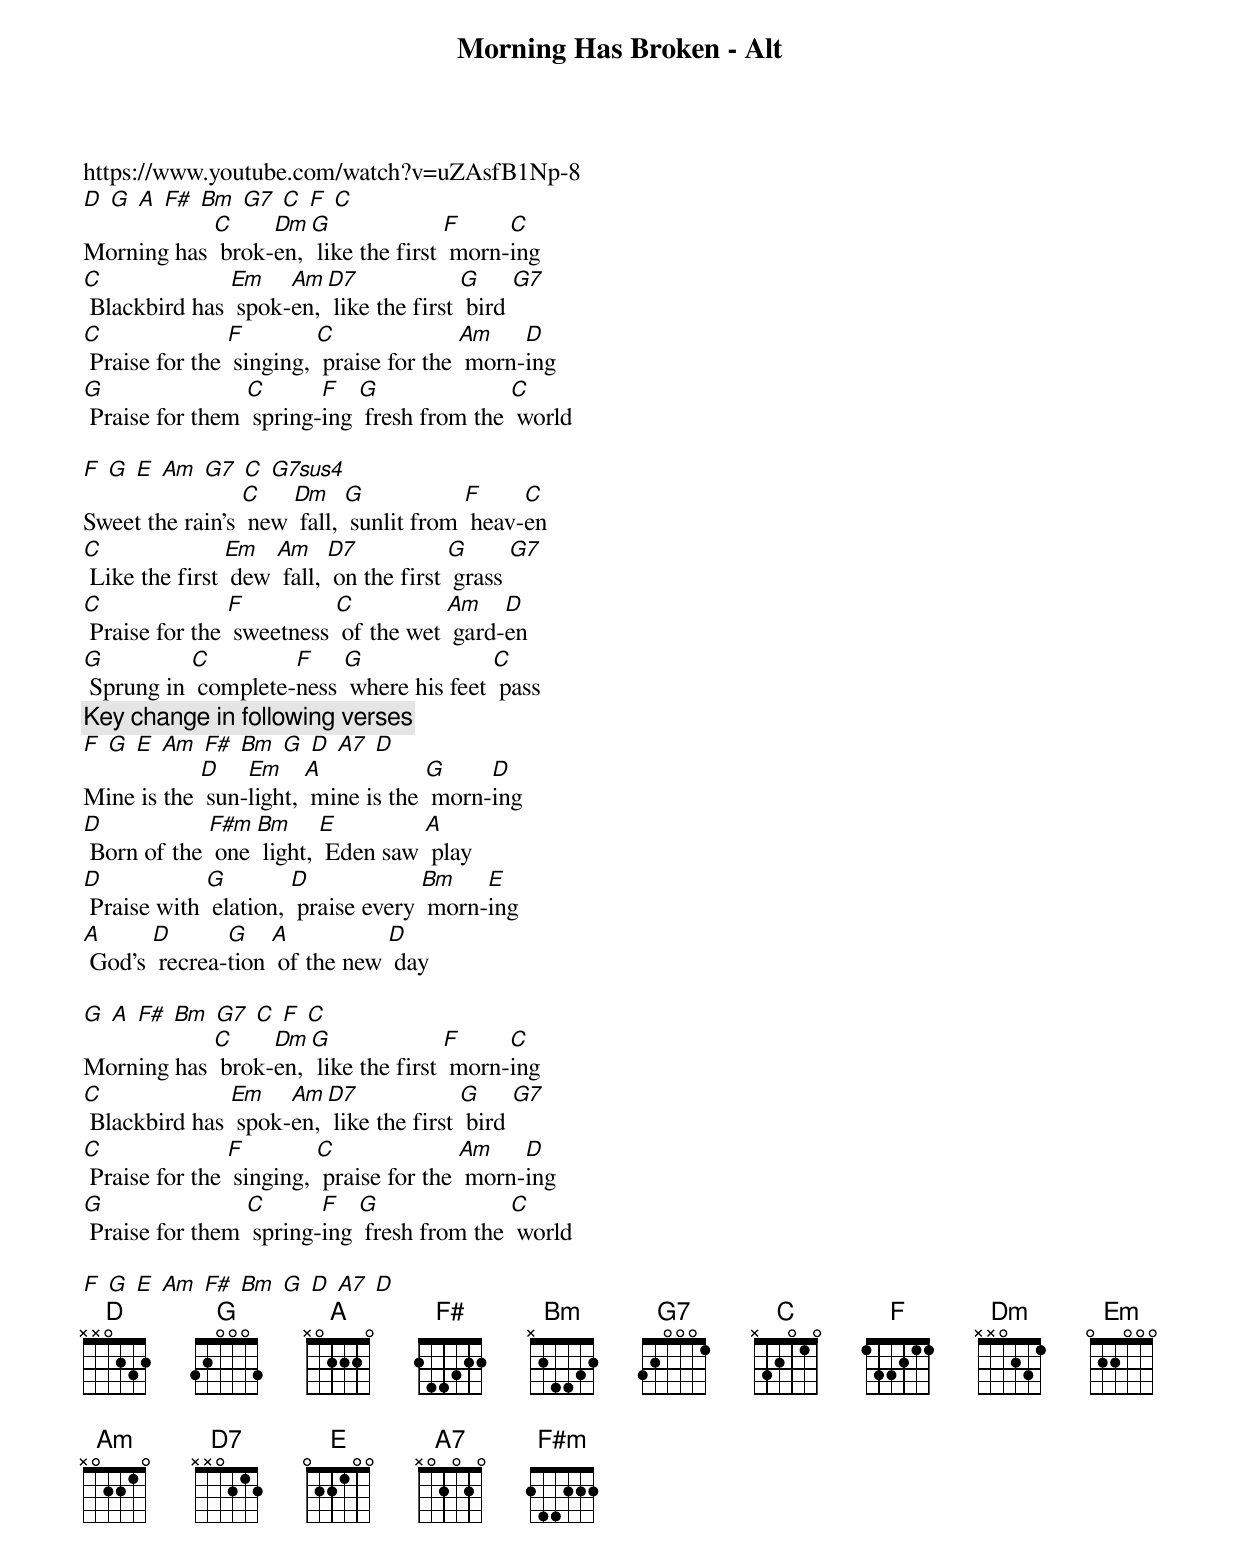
{t:Morning Has Broken - Alt}
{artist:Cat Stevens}
https://www.youtube.com/watch?v=uZAsfB1Np-8
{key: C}
{c: }
[D] [G] [A] [F#] [Bm] [G7] [C] [F] [C]
Morning has [C] brok-[Dm]en, [G] like the first [F] morn-[C]ing
[C] Blackbird has [Em] spok-[Am]en, [D7] like the first [G] bird [G7]
[C] Praise for the [F] singing, [C] praise for the [Am] morn-[D]ing
[G] Praise for them [C] spring-[F]ing [G] fresh from the [C] world

[F] [G] [E] [Am] [G7] [C] [G7sus4]
Sweet the rain's [C] new [Dm] fall, [G] sunlit from [F] heav-[C]en
[C] Like the first [Em] dew [Am] fall, [D7] on the first [G] grass [G7]
[C] Praise for the [F] sweetness [C] of the wet [Am] gard-[D]en
[G] Sprung in [C] complete-[F]ness [G] where his feet [C] pass
{c: Key change in following verses}
[F] [G] [E] [Am] [F#] [Bm] [G] [D] [A7] [D]
Mine is the [D] sun-[Em]light, [A] mine is the [G] morn-[D]ing
[D] Born of the [F#m] one [Bm] light, [E] Eden saw [A] play
[D] Praise with [G] elation, [D] praise every [Bm] morn-[E]ing
[A] God's [D] recrea-[G]tion [A] of the new [D] day

[G] [A] [F#] [Bm] [G7] [C] [F] [C]
Morning has [C] brok-[Dm]en, [G] like the first [F] morn-[C]ing
[C] Blackbird has [Em] spok-[Am]en, [D7] like the first [G] bird [G7]
[C] Praise for the [F] singing, [C] praise for the [Am] morn-[D]ing
[G] Praise for them [C] spring-[F]ing [G] fresh from the [C] world

[F] [G] [E] [Am] [F#] [Bm] [G] [D] [A7] [D]
